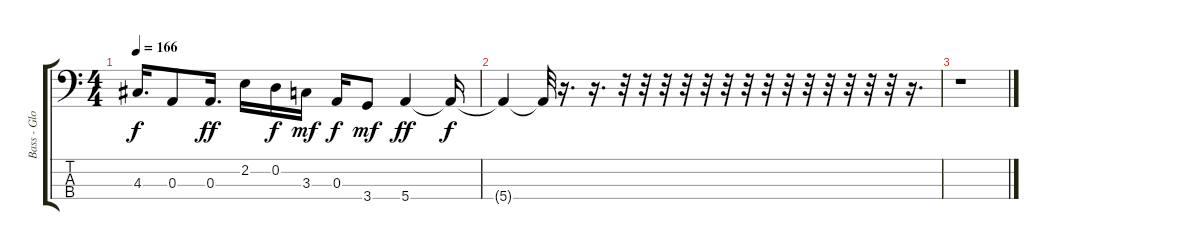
\track ("Bass - Glover" "Bass - Glo") {instrument electricbassfinger}
\staff {score tabs}
\tuning (G2 D2 A1 E1) {hide}
\ts (4 4)
\tempo 166
\clef f4
\ks c
4.3.16{d dy f} 0.3.8 0.3.16{d dy ff} 2.2.16 0.2.16{dy f} 3.3.16{dy mf} 0.3.16{dy f} 3.4.8{dy mf} 5.4.4{dy ff} 5.4{t}.16{dy f} |
5.4{t}.4 5.4{t}.32 r.16{d} r.16{d} r.32 r.32 r.32 r.32 r.32 r.32 r.32 r.32 r.32 r.32 r.32 r.32 r.32 r.32 r.16{d} |
r.1
